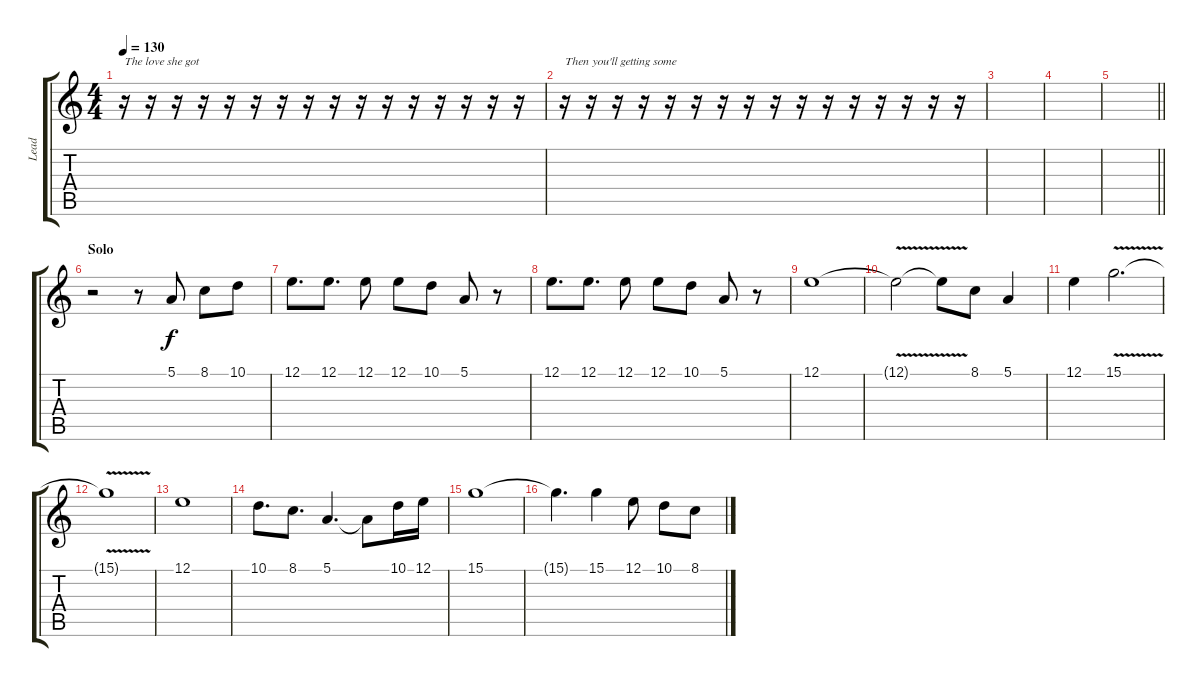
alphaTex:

\track ("Lead" "Lead") {instrument harmonica}
\staff {score tabs}
\tuning (E4 B3 G3 D3 A2 E2) {hide}
\ts (4 4)
\tempo 130
\clef g2
\ks c
r.16{txt "The love she got" dy f} r.16 r.16 r.16 r.16 r.16 r.16 r.16 r.16 r.16 r.16 r.16 r.16 r.16 r.16 r.16 |
r.16{txt "Then you'll getting some"} r.16 r.16 r.16 r.16 r.16 r.16 r.16 r.16 r.16 r.16 r.16 r.16 r.16 r.16 r.16 |
|
|
\barLineRight lightlight
|
\section ("" "Solo")
r.2 r.8 5.1.8 8.1.8 10.1.8 |
12.1.8{d} 12.1.8{d} 12.1.8 12.1.8 10.1.8 5.1.8 r.8 |
12.1.8{d} 12.1.8{d} 12.1.8 12.1.8 10.1.8 5.1.8 r.8 |
12.1.1 |
12.1{v t}.2 12.1{t}.8 8.1.8 5.1.4 |
12.1.4 15.1{v}.2{d} |
15.1{t}.1 |
12.1.1 |
10.1.8{d} 8.1.8{d} 5.1.4{d} 5.1{t}.8 10.1.16 12.1.16 |
15.1.1 |
15.1{t}.4{d} 15.1.4 12.1.8 10.1.8 8.1.8
